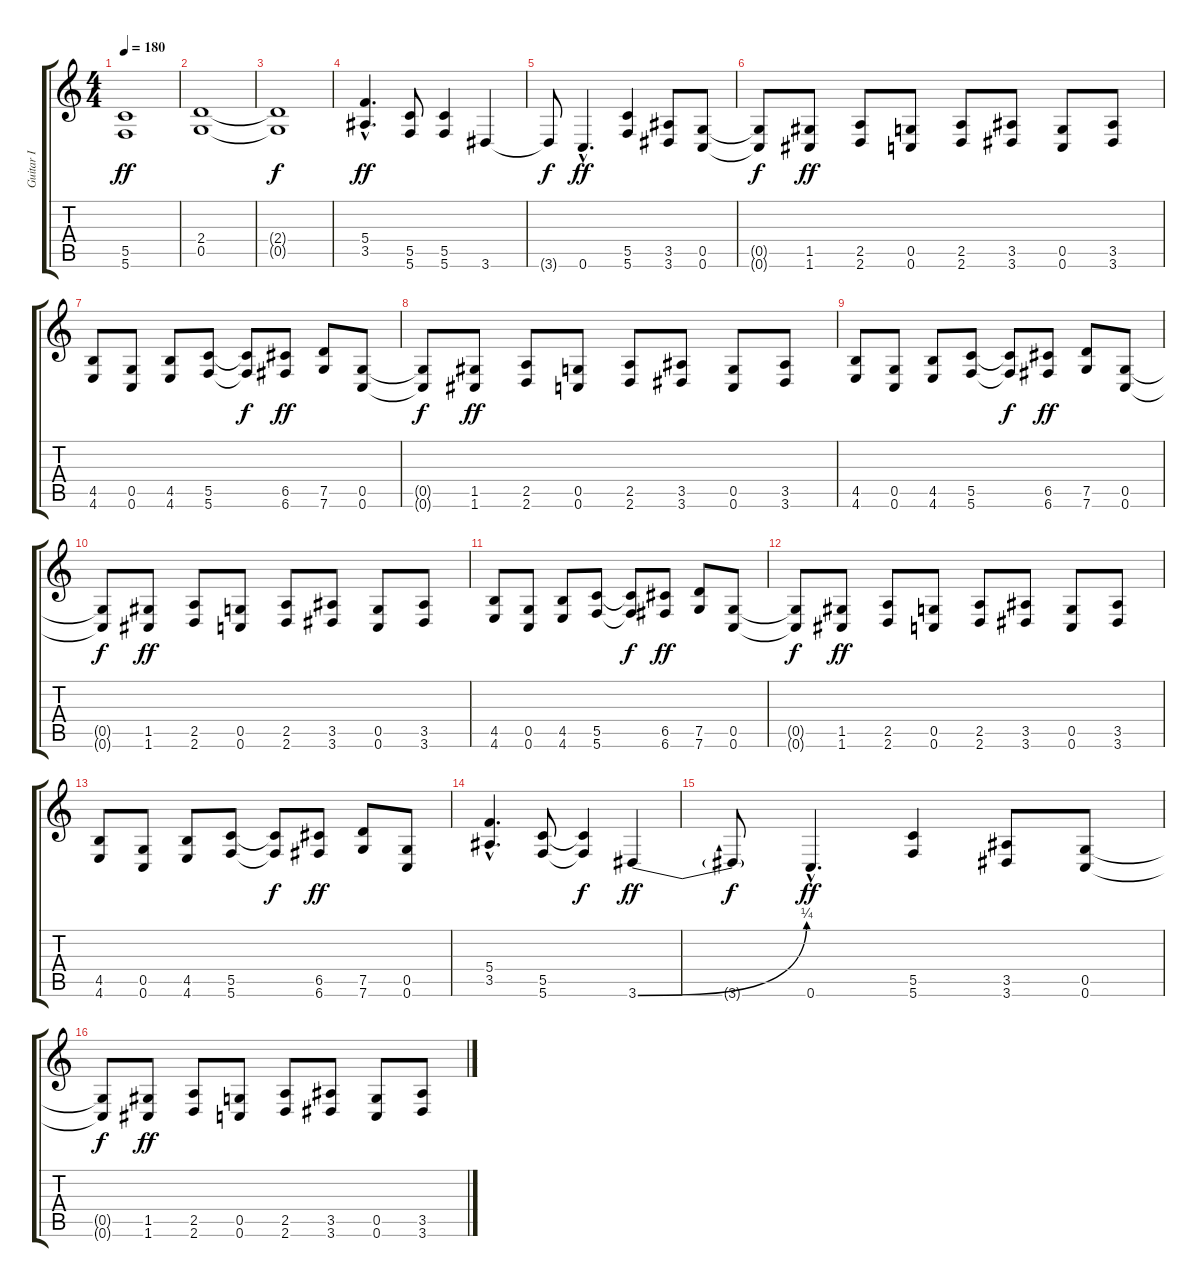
\track ("Guitar I" "Guitar I") {instrument distortionguitar}
\staff {score tabs}
\tuning (D4 A3 F3 C3 G2 C2) {hide}
\ts (4 4)
\tempo 180
\clef g2
\ks c
(5.5 5.6).1{dy ff} |
(2.4 0.5).1 |
(2.4{t} 0.5{t}).1{dy f} |
(5.4{hac} 3.5{hac}).4{d dy ff} (5.5 5.6).8 (5.5 5.6).4 3.6.4 |
3.6{t}.8{dy f} 0.6{hac}.4{d dy ff} (5.5 5.6).4 (3.5 3.6).8 (0.5 0.6).8 |
(0.5{t} 0.6{t}).8{dy f} (1.5 1.6).8{dy ff} (2.5 2.6).8 (0.5 0.6).8 (2.5 2.6).8 (3.5 3.6).8 (0.5 0.6).8 (3.5 3.6).8 |
(4.5 4.6).8 (0.5 0.6).8 (4.5 4.6).8 (5.5 5.6).8 (5.5{t} 5.6{t}).8{dy f} (6.5 6.6).8{dy ff} (7.5 7.6).8 (0.5 0.6).8 |
(0.5{t} 0.6{t}).8{dy f} (1.5 1.6).8{dy ff} (2.5 2.6).8 (0.5 0.6).8 (2.5 2.6).8 (3.5 3.6).8 (0.5 0.6).8 (3.5 3.6).8 |
(4.5 4.6).8 (0.5 0.6).8 (4.5 4.6).8 (5.5 5.6).8 (5.5{t} 5.6{t}).8{dy f} (6.5 6.6).8{dy ff} (7.5 7.6).8 (0.5 0.6).8 |
(0.5{t} 0.6{t}).8{dy f} (1.5 1.6).8{dy ff} (2.5 2.6).8 (0.5 0.6).8 (2.5 2.6).8 (3.5 3.6).8 (0.5 0.6).8 (3.5 3.6).8 |
(4.5 4.6).8 (0.5 0.6).8 (4.5 4.6).8 (5.5 5.6).8 (5.5{t} 5.6{t}).8{dy f} (6.5 6.6).8{dy ff} (7.5 7.6).8 (0.5 0.6).8 |
(0.5{t} 0.6{t}).8{dy f} (1.5 1.6).8{dy ff} (2.5 2.6).8 (0.5 0.6).8 (2.5 2.6).8 (3.5 3.6).8 (0.5 0.6).8 (3.5 3.6).8 |
(4.5 4.6).8 (0.5 0.6).8 (4.5 4.6).8 (5.5 5.6).8 (5.5{t} 5.6{t}).8{dy f} (6.5 6.6).8{dy ff} (7.5 7.6).8 (0.5 0.6).8 |
(5.4{hac} 3.5{hac}).4{d} (5.5 5.6).8 (5.5{t} 5.6{t}).4{dy f} 3.6{be (bend 0 0 60 1)}.4{dy ff} |
3.6{t}.8{dy f} 0.6{hac}.4{d dy ff} (5.5 5.6).4 (3.5 3.6).8 (0.5 0.6).8 |
(0.5{t} 0.6{t}).8{dy f} (1.5 1.6).8{dy ff} (2.5 2.6).8 (0.5 0.6).8 (2.5 2.6).8 (3.5 3.6).8 (0.5 0.6).8 (3.5 3.6).8
